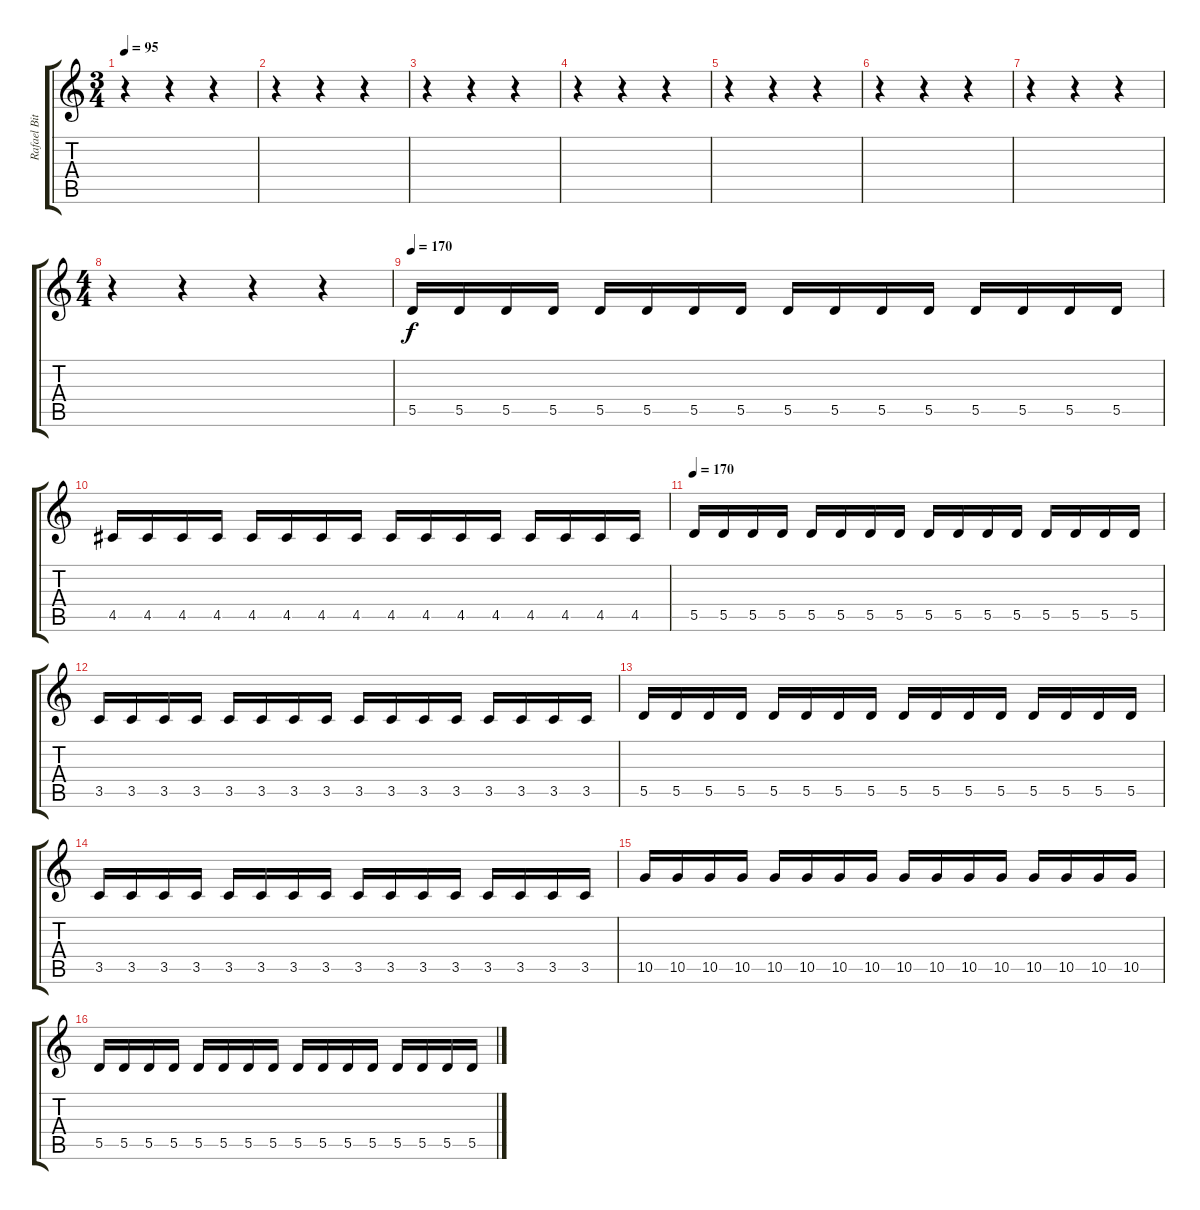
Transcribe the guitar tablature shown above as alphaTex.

\track ("Rafael Bittencourt" "Rafael Bit") {instrument distortionguitar}
\staff {score tabs}
\tuning (E4 B3 G3 D3 A2 E2) {hide}
\ts (3 4)
\tempo 95
\clef g2
\ks c
r.4{dy f} r.4 r.4 |
r.4 r.4 r.4 |
r.4 r.4 r.4 |
r.4 r.4 r.4 |
r.4 r.4 r.4 |
r.4 r.4 r.4 |
r.4 r.4 r.4 |
\ts (4 4)
r.4 r.4 r.4 r.4 |
\tempo 170
5.5.16 5.5.16 5.5.16 5.5.16 5.5.16 5.5.16 5.5.16 5.5.16 5.5.16 5.5.16 5.5.16 5.5.16 5.5.16 5.5.16 5.5.16 5.5.16 |
4.5.16 4.5.16 4.5.16 4.5.16 4.5.16 4.5.16 4.5.16 4.5.16 4.5.16 4.5.16 4.5.16 4.5.16 4.5.16 4.5.16 4.5.16 4.5.16 |
\tempo 170
5.5.16 5.5.16 5.5.16 5.5.16 5.5.16 5.5.16 5.5.16 5.5.16 5.5.16 5.5.16 5.5.16 5.5.16 5.5.16 5.5.16 5.5.16 5.5.16 |
3.5.16 3.5.16 3.5.16 3.5.16 3.5.16 3.5.16 3.5.16 3.5.16 3.5.16 3.5.16 3.5.16 3.5.16 3.5.16 3.5.16 3.5.16 3.5.16 |
5.5.16 5.5.16 5.5.16 5.5.16 5.5.16 5.5.16 5.5.16 5.5.16 5.5.16 5.5.16 5.5.16 5.5.16 5.5.16 5.5.16 5.5.16 5.5.16 |
3.5.16 3.5.16 3.5.16 3.5.16 3.5.16 3.5.16 3.5.16 3.5.16 3.5.16 3.5.16 3.5.16 3.5.16 3.5.16 3.5.16 3.5.16 3.5.16 |
10.5.16 10.5.16 10.5.16 10.5.16 10.5.16 10.5.16 10.5.16 10.5.16 10.5.16 10.5.16 10.5.16 10.5.16 10.5.16 10.5.16 10.5.16 10.5.16 |
5.5.16 5.5.16 5.5.16 5.5.16 5.5.16 5.5.16 5.5.16 5.5.16 5.5.16 5.5.16 5.5.16 5.5.16 5.5.16 5.5.16 5.5.16 5.5.16
